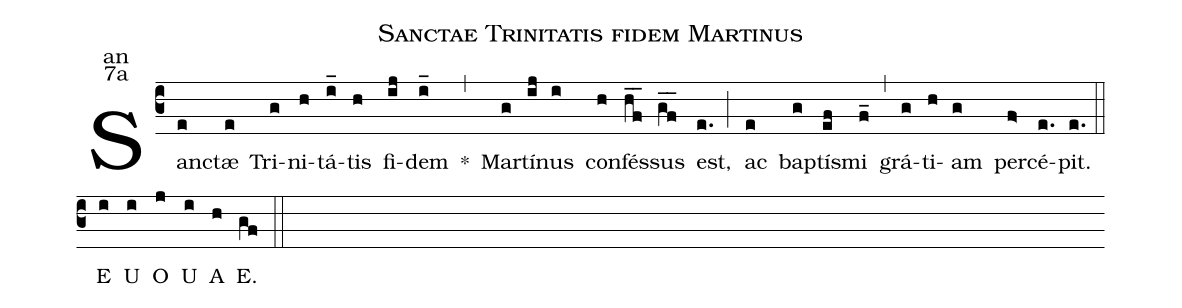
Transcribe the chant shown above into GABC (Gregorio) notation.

name:Sanctae Trinitatis fidem Martinus;
office-part:an;
mode:7a;
%%
(c3) Sanc(e)tæ(e) Tri(g)ni(h)tá(i_)tis(h) fi(ij)dem(i_)
<sp>*</sp>(,)
Mar(g)tí(ij)nus(i) con(h)fés(hf__)sus(gf__) est,(e.) (;)
ac(e) bap(g)tís(ef)mi(f_) (,)
grá(g)ti(h)am(g) per(f>)cé(e.)pit.(e.)  (::)
<eu> E(i) U(i) O(j) U(i) A(h) E.(gf) </eu> (::)
